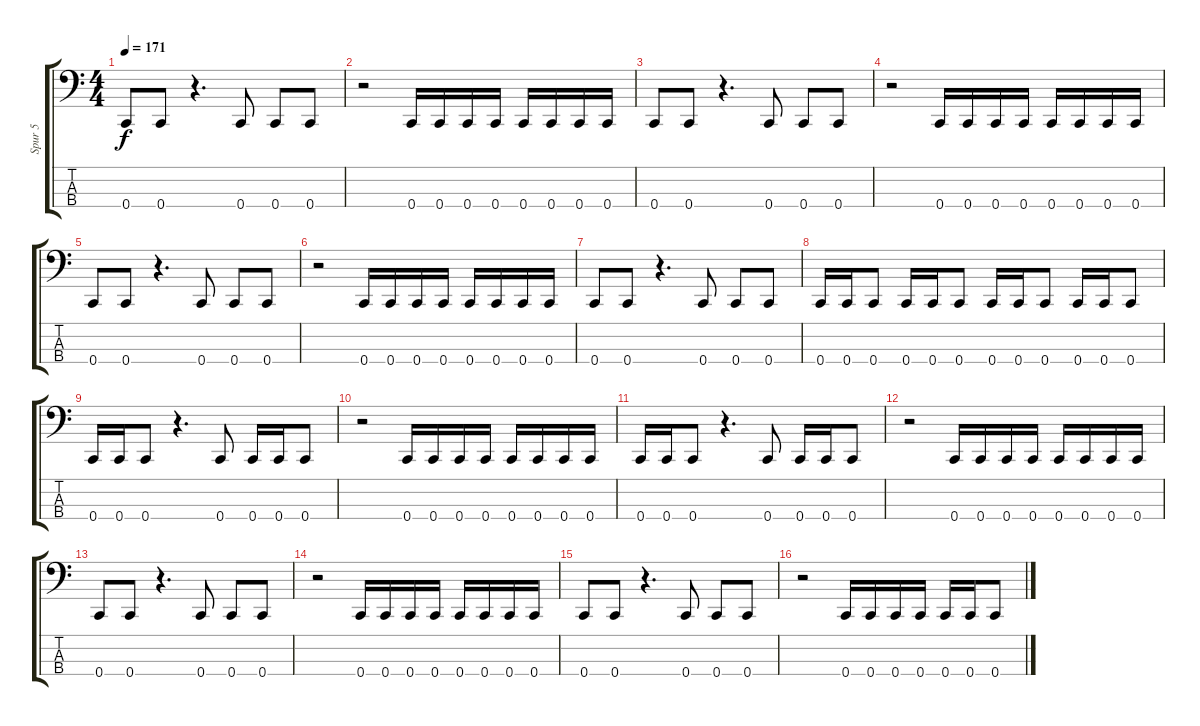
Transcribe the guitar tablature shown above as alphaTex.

\track ("Spur 5" "Spur 5") {instrument electricbasspick}
\staff {score tabs}
\tuning (F2 C2 G1 C1) {hide}
\ts (4 4)
\tempo 171
\clef f4
\ks c
0.4.8{dy f} 0.4.8 r.4{d} 0.4.8 0.4.8 0.4.8 |
r.2 0.4.16 0.4.16 0.4.16 0.4.16 0.4.16 0.4.16 0.4.16 0.4.16 |
0.4.8 0.4.8 r.4{d} 0.4.8 0.4.8 0.4.8 |
r.2 0.4.16 0.4.16 0.4.16 0.4.16 0.4.16 0.4.16 0.4.16 0.4.16 |
0.4.8 0.4.8 r.4{d} 0.4.8 0.4.8 0.4.8 |
r.2 0.4.16 0.4.16 0.4.16 0.4.16 0.4.16 0.4.16 0.4.16 0.4.16 |
0.4.8 0.4.8 r.4{d} 0.4.8 0.4.8 0.4.8 |
0.4.16 0.4.16 0.4.8 0.4.16 0.4.16 0.4.8 0.4.16 0.4.16 0.4.8 0.4.16 0.4.16 0.4.8 |
0.4.16 0.4.16 0.4.8 r.4{d} 0.4.8 0.4.16 0.4.16 0.4.8 |
r.2 0.4.16 0.4.16 0.4.16 0.4.16 0.4.16 0.4.16 0.4.16 0.4.16 |
0.4.16 0.4.16 0.4.8 r.4{d} 0.4.8 0.4.16 0.4.16 0.4.8 |
r.2 0.4.16 0.4.16 0.4.16 0.4.16 0.4.16 0.4.16 0.4.16 0.4.16 |
0.4.8 0.4.8 r.4{d} 0.4.8 0.4.8 0.4.8 |
r.2 0.4.16 0.4.16 0.4.16 0.4.16 0.4.16 0.4.16 0.4.16 0.4.16 |
0.4.8 0.4.8 r.4{d} 0.4.8 0.4.8 0.4.8 |
r.2 0.4.16 0.4.16 0.4.16 0.4.16 0.4.16 0.4.16 0.4.8
